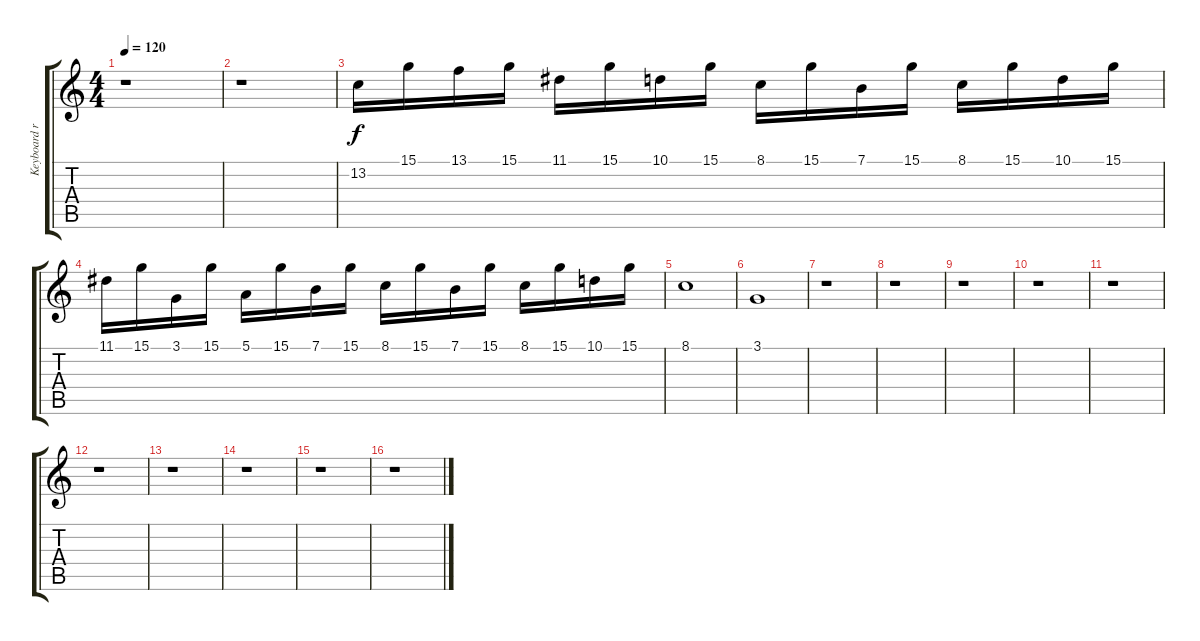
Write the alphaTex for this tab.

\track ("Keyboard right hand" "Keyboard r") {instrument harpsichord}
\staff {score tabs}
\tuning (E4 B3 G3 D3 A2 E2) {hide}
\ts (4 4)
\tempo 120
\clef g2
\ks c
r.1{dy f} |
r.1 |
13.2.16 15.1.16 13.1.16 15.1.16 11.1.16 15.1.16 10.1.16 15.1.16 8.1.16 15.1.16 7.1.16 15.1.16 8.1.16 15.1.16 10.1.16 15.1.16 |
11.1.16 15.1.16 3.1.16 15.1.16 5.1.16 15.1.16 7.1.16 15.1.16 8.1.16 15.1.16 7.1.16 15.1.16 8.1.16 15.1.16 10.1.16 15.1.16 |
8.1.1 |
3.1.1 |
r.1 |
r.1 |
r.1 |
r.1 |
r.1 |
r.1 |
r.1 |
r.1 |
r.1 |
r.1
